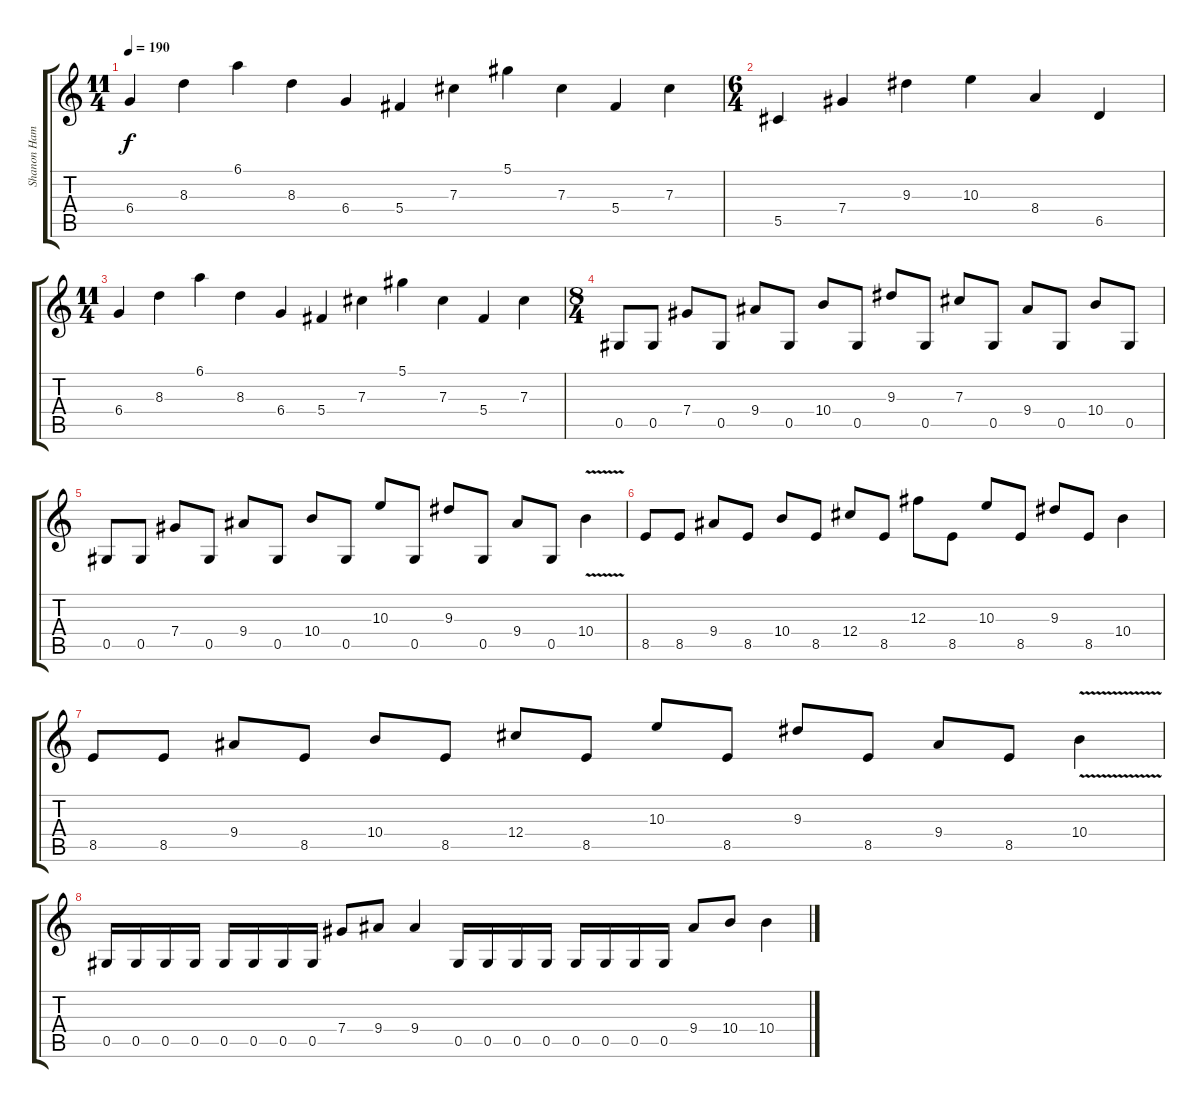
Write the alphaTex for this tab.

\track ("Shanon Hamm" "Shanon Ham") {instrument distortionguitar}
\staff {score tabs}
\tuning (Eb4 Bb3 Gb3 Db3 Ab2 Eb2) {hide}
\ts (11 4)
\tempo 190
\clef g2
\ks c
6.4.4{dy f} 8.3.4 6.1.4 8.3.4 6.4.4 5.4.4 7.3.4 5.1.4 7.3.4 5.4.4 7.3.4 |
\ts (6 4)
5.5.4 7.4.4 9.3.4 10.3.4 8.4.4 6.5.4 |
\ts (11 4)
6.4.4 8.3.4 6.1.4 8.3.4 6.4.4 5.4.4 7.3.4 5.1.4 7.3.4 5.4.4 7.3.4 |
\ts (8 4)
0.5.8 0.5.8 7.4.8 0.5.8 9.4.8 0.5.8 10.4.8 0.5.8 9.3.8 0.5.8 7.3.8 0.5.8 9.4.8 0.5.8 10.4.8 0.5.8 |
0.5.8 0.5.8 7.4.8 0.5.8 9.4.8 0.5.8 10.4.8 0.5.8 10.3.8 0.5.8 9.3.8 0.5.8 9.4.8 0.5.8 10.4{v}.4 |
8.5.8 8.5.8 9.4.8 8.5.8 10.4.8 8.5.8 12.4.8 8.5.8 12.3.8 8.5.8 10.3.8 8.5.8 9.3.8 8.5.8 10.4.4 |
8.5.8 8.5.8 9.4.8 8.5.8 10.4.8 8.5.8 12.4.8 8.5.8 10.3.8 8.5.8 9.3.8 8.5.8 9.4.8 8.5.8 10.4{v}.4 |
0.5.16 0.5.16 0.5.16 0.5.16 0.5.16 0.5.16 0.5.16 0.5.16 7.4.8 9.4.8 9.4.4 0.5.16 0.5.16 0.5.16 0.5.16 0.5.16 0.5.16 0.5.16 0.5.16 9.4.8 10.4.8 10.4.4
